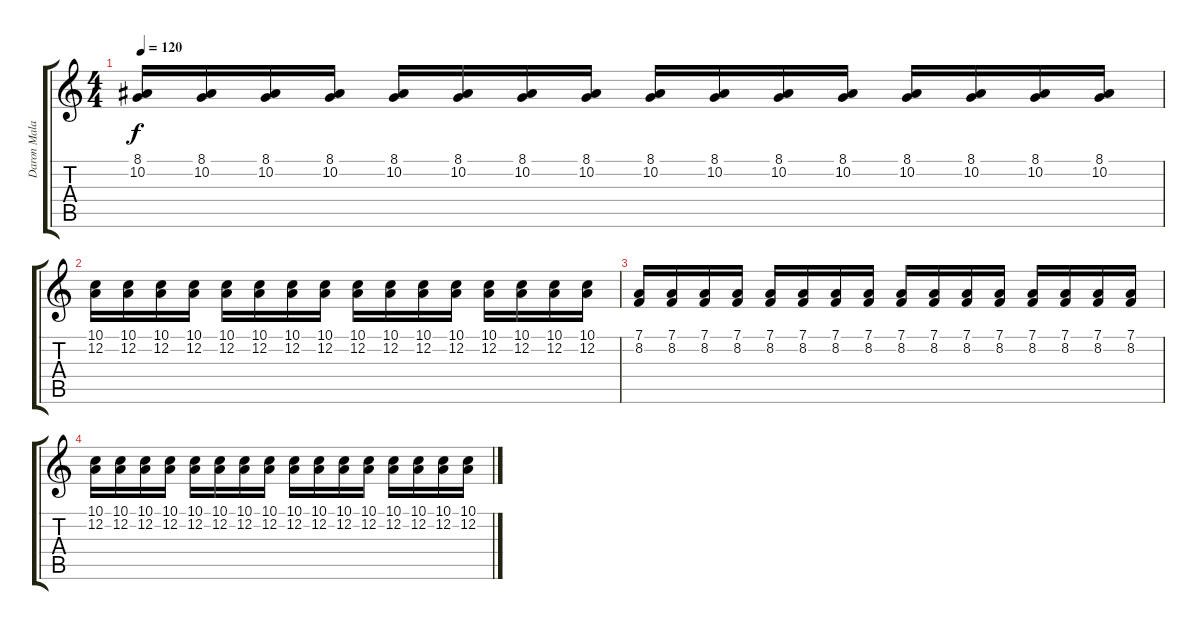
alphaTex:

\track ("Daron Malakian (Clean)" "Daron Mala") {instrument koto}
\staff {score tabs}
\tuning (D4 A3 F3 C3 G2 C2) {hide}
\ts (4 4)
\tempo 120
\clef g2
\ks c
(8.1 10.2).16{dy f} (8.1 10.2).16 (8.1 10.2).16 (8.1 10.2).16 (8.1 10.2).16 (8.1 10.2).16 (8.1 10.2).16 (8.1 10.2).16 (8.1 10.2).16 (8.1 10.2).16 (8.1 10.2).16 (8.1 10.2).16 (8.1 10.2).16 (8.1 10.2).16 (8.1 10.2).16 (8.1 10.2).16 |
(10.1 12.2).16 (10.1 12.2).16 (10.1 12.2).16 (10.1 12.2).16 (10.1 12.2).16 (10.1 12.2).16 (10.1 12.2).16 (10.1 12.2).16 (10.1 12.2).16 (10.1 12.2).16 (10.1 12.2).16 (10.1 12.2).16 (10.1 12.2).16 (10.1 12.2).16 (10.1 12.2).16 (10.1 12.2).16 |
(7.1 8.2).16 (7.1 8.2).16 (7.1 8.2).16 (7.1 8.2).16 (7.1 8.2).16 (7.1 8.2).16 (7.1 8.2).16 (7.1 8.2).16 (7.1 8.2).16 (7.1 8.2).16 (7.1 8.2).16 (7.1 8.2).16 (7.1 8.2).16 (7.1 8.2).16 (7.1 8.2).16 (7.1 8.2).16 |
(10.1 12.2).16 (10.1 12.2).16 (10.1 12.2).16 (10.1 12.2).16 (10.1 12.2).16 (10.1 12.2).16 (10.1 12.2).16 (10.1 12.2).16 (10.1 12.2).16 (10.1 12.2).16 (10.1 12.2).16 (10.1 12.2).16 (10.1 12.2).16 (10.1 12.2).16 (10.1 12.2).16 (10.1 12.2).16
